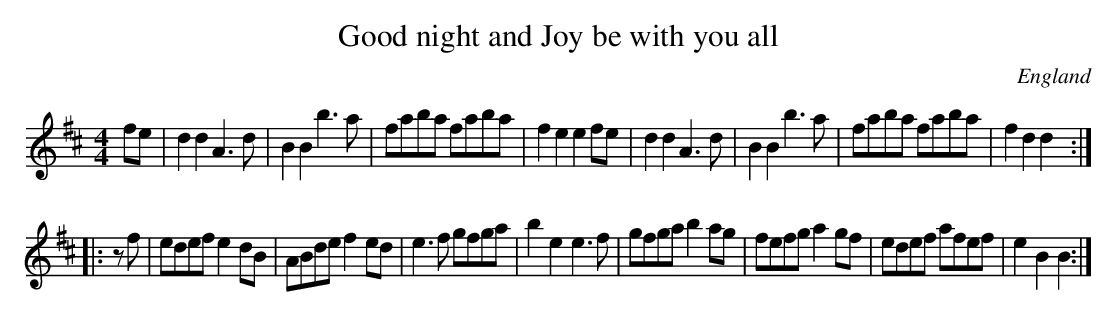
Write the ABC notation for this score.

X:1
T:Good night and Joy be with you all
O:England
M:4/4
K:D
fe | \
d2d2 A3d | B2B2 b3a | faba faba | f2e2 e2fe |\
d2d2 A3d | B2B2 b3a | faba faba | f2d2 d2 :|*
|:zf |\
edef e2dB | ABde f2ed | e3f gfga | b2e2 e3f |\
gfga b2ag | fefg a2gf | edef afef | e2B2 B2 :|**
